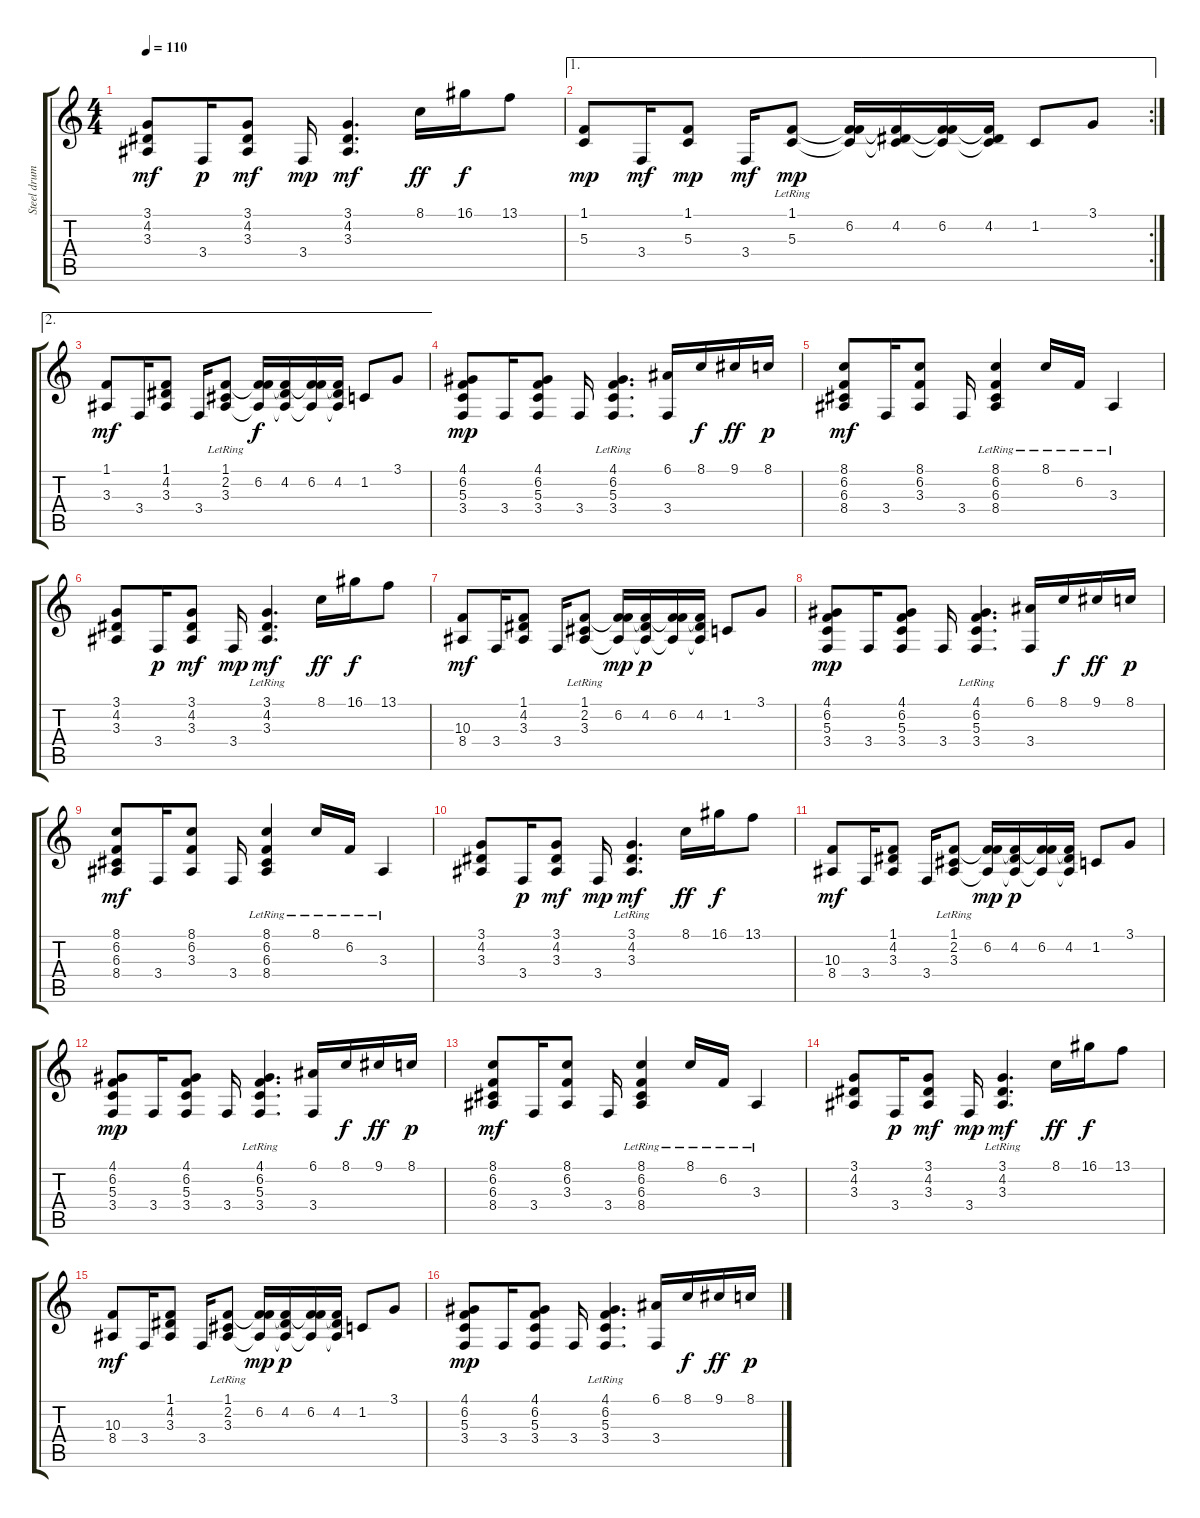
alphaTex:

\track ("Steel drums" "Steel drum") {instrument electricpiano1}
\staff {score tabs}
\tuning (E4 B3 G3 D3 A2 E2) {hide}
\ts (4 4)
\tempo 110
\clef g2
\ks c
(3.1 4.2 3.3).8{dy mf} 3.4.16{dy p} (3.1 4.2 3.3).8{dy mf} 3.4.16{dy mp} (3.1 4.2 3.3).4{d dy mf} 8.1.16{dy ff} 16.1.16{dy f} 13.1.8 |
\ae 1
\rc 2
(1.1 5.3).8{dy mp} 3.4.16{dy mf} (1.1 5.3).8{dy mp} 3.4.16{dy mf} (1.1{lr} 5.3).8{dy mp} (1.1{t} 6.2 5.3{t}).16 (1.1{t} 4.2 5.3{t}).16 (1.1{t} 6.2 5.3{t}).16 (1.1{t} 4.2 5.3{t}).16 1.2.8 3.1.8 |
\ae 2
(1.1 3.3).8{dy mf} 3.4.16 (1.1 4.2 3.3).8 3.4.16 (1.1{lr} 2.2{lr} 3.3{lr}).8 (1.1{t} 6.2 3.3{t}).16{dy f} (1.1{t} 4.2 3.3{t}).16 (1.1{t} 6.2 3.3{t}).16 (1.1{t} 4.2 3.3{t}).16 1.2.8 3.1.8 |
(4.1 6.2 5.3 3.4).8{dy mp} 3.4.16 (4.1 6.2 5.3 3.4).8 3.4.16 (4.1{lr} 6.2{lr} 5.3{lr} 3.4{lr}).4{d} (6.1 3.4).16 8.1.16{dy f} 9.1.16{dy ff} 8.1.16{dy p} |
(8.1 6.2 6.3 8.4).8{dy mf} 3.4.16 (8.1 6.2 3.3).8 3.4.16 (8.1{lr} 6.2{lr} 6.3{lr} 8.4{lr}).4 8.1{lr}.16 6.2{lr}.16 3.3{lr}.4 |
(3.1 4.2 3.3).8 3.4.16{dy p} (3.1 4.2 3.3).8{dy mf} 3.4.16{dy mp} (3.1{lr} 4.2{lr} 3.3{lr}).4{d dy mf} 8.1.16{dy ff} 16.1.16{dy f} 13.1.8 |
(10.3 8.4).8{dy mf} 3.4.16 (1.1 4.2 3.3).8 3.4.16 (1.1{lr} 2.2{lr} 3.3{lr}).8 (1.1{t} 6.2 3.3{t}).16{dy mp} (1.1{t} 4.2 3.3{t}).16{dy p} (1.1{t} 6.2 3.3{t}).16 (1.1{t} 4.2 3.3{t}).16 1.2.8 3.1.8 |
(4.1 6.2 5.3 3.4).8{dy mp} 3.4.16 (4.1 6.2 5.3 3.4).8 3.4.16 (4.1{lr} 6.2{lr} 5.3{lr} 3.4{lr}).4{d} (6.1 3.4).16 8.1.16{dy f} 9.1.16{dy ff} 8.1.16{dy p} |
(8.1 6.2 6.3 8.4).8{dy mf} 3.4.16 (8.1 6.2 3.3).8 3.4.16 (8.1{lr} 6.2{lr} 6.3{lr} 8.4{lr}).4 8.1{lr}.16 6.2{lr}.16 3.3{lr}.4 |
(3.1 4.2 3.3).8 3.4.16{dy p} (3.1 4.2 3.3).8{dy mf} 3.4.16{dy mp} (3.1{lr} 4.2{lr} 3.3{lr}).4{d dy mf} 8.1.16{dy ff} 16.1.16{dy f} 13.1.8 |
(10.3 8.4).8{dy mf} 3.4.16 (1.1 4.2 3.3).8 3.4.16 (1.1{lr} 2.2{lr} 3.3{lr}).8 (1.1{t} 6.2 3.3{t}).16{dy mp} (1.1{t} 4.2 3.3{t}).16{dy p} (1.1{t} 6.2 3.3{t}).16 (1.1{t} 4.2 3.3{t}).16 1.2.8 3.1.8 |
(4.1 6.2 5.3 3.4).8{dy mp} 3.4.16 (4.1 6.2 5.3 3.4).8 3.4.16 (4.1{lr} 6.2{lr} 5.3{lr} 3.4{lr}).4{d} (6.1 3.4).16 8.1.16{dy f} 9.1.16{dy ff} 8.1.16{dy p} |
(8.1 6.2 6.3 8.4).8{dy mf} 3.4.16 (8.1 6.2 3.3).8 3.4.16 (8.1{lr} 6.2{lr} 6.3{lr} 8.4{lr}).4 8.1{lr}.16 6.2{lr}.16 3.3{lr}.4 |
(3.1 4.2 3.3).8 3.4.16{dy p} (3.1 4.2 3.3).8{dy mf} 3.4.16{dy mp} (3.1{lr} 4.2{lr} 3.3{lr}).4{d dy mf} 8.1.16{dy ff} 16.1.16{dy f} 13.1.8 |
(10.3 8.4).8{dy mf} 3.4.16 (1.1 4.2 3.3).8 3.4.16 (1.1{lr} 2.2{lr} 3.3{lr}).8 (1.1{t} 6.2 3.3{t}).16{dy mp} (1.1{t} 4.2 3.3{t}).16{dy p} (1.1{t} 6.2 3.3{t}).16 (1.1{t} 4.2 3.3{t}).16 1.2.8 3.1.8 |
(4.1 6.2 5.3 3.4).8{dy mp volume 7} 3.4.16 (4.1 6.2 5.3 3.4).8 3.4.16 (4.1{lr} 6.2{lr} 5.3{lr} 3.4{lr}).4{d} (6.1 3.4).16 8.1.16{dy f} 9.1.16{dy ff} 8.1.16{dy p}
